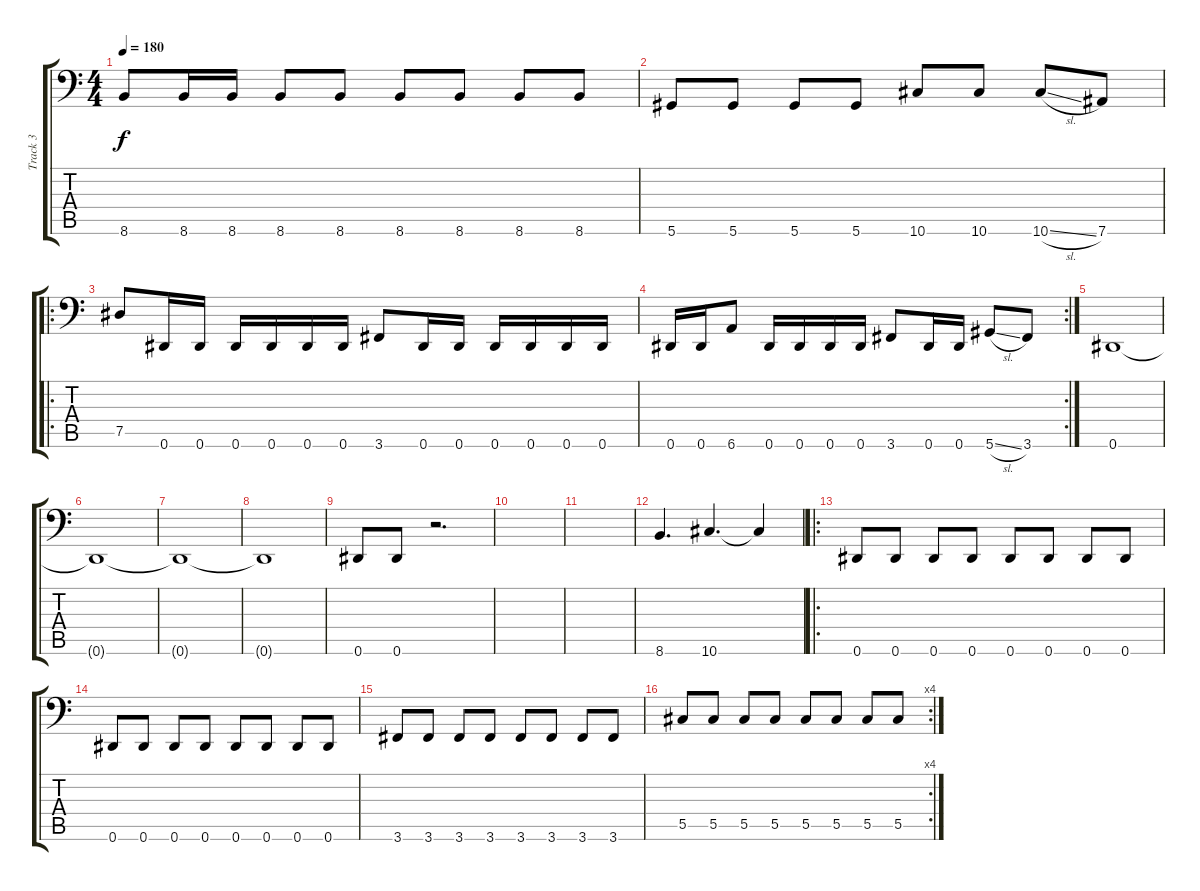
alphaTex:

\track ("Track 3" "Track 3") {instrument electricbasspick}
\staff {score tabs}
\tuning (Eb3 Bb2 Gb2 Db2 Ab1 Eb1) {hide}
\ts (4 4)
\tempo 180
\clef f4
\ks c
8.6.8{dy f} 8.6.16 8.6.16 8.6.8 8.6.8 8.6.8 8.6.8 8.6.8 8.6.8 |
5.6.8 5.6.8 5.6.8 5.6.8 10.6.8 10.6.8 10.6{sl}.8 7.6.8 |
\ro
7.5.8 0.6.16 0.6.16 0.6.16 0.6.16 0.6.16 0.6.16 3.6.8 0.6.16 0.6.16 0.6.16 0.6.16 0.6.16 0.6.16 |
\rc 2
0.6.16 0.6.16 6.6.8 0.6.16 0.6.16 0.6.16 0.6.16 3.6.8 0.6.16 0.6.16 5.6{sl}.8 3.6.8 |
0.6.1 |
0.6{t}.1 |
0.6{t}.1 |
0.6{t}.1 |
0.6.8 0.6.8 r.2{d} |
|
|
8.6.4{d} 10.6.4{d} 10.6{t}.4 |
\ro
0.6.8 0.6.8 0.6.8 0.6.8 0.6.8 0.6.8 0.6.8 0.6.8 |
0.6.8 0.6.8 0.6.8 0.6.8 0.6.8 0.6.8 0.6.8 0.6.8 |
3.6.8 3.6.8 3.6.8 3.6.8 3.6.8 3.6.8 3.6.8 3.6.8 |
\rc 4
5.5.8 5.5.8 5.5.8 5.5.8 5.5.8 5.5.8 5.5.8 5.5.8
